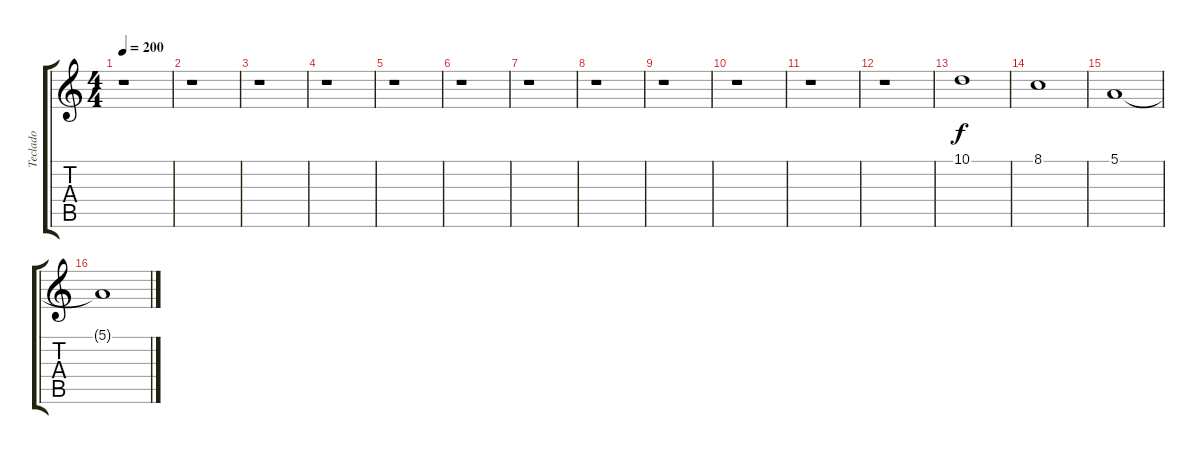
\track ("Teclado" "Teclado") {instrument vibraphone}
\staff {score tabs}
\tuning (E4 B3 G3 D3 A2 E2) {hide}
\ts (4 4)
\tempo 200
\clef g2
\ks c
r.1{dy f} |
r.1 |
r.1 |
r.1 |
r.1 |
r.1 |
r.1 |
r.1 |
r.1 |
r.1 |
r.1 |
r.1 |
10.1.1 |
8.1.1 |
5.1.1 |
5.1{t}.1
